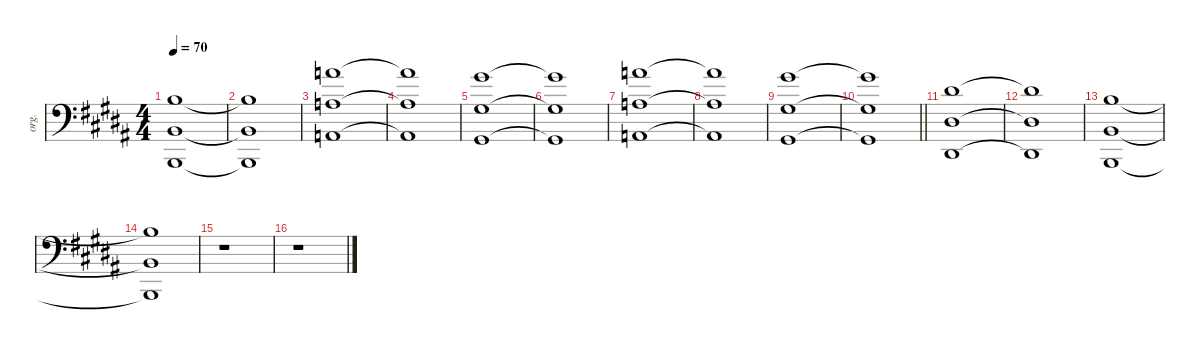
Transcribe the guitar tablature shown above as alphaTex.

\defaultSystemsLayout 4
\hideDynamics
\bracketExtendMode nobrackets
\otherSystemsTrackNameOrientation horizontal
\track ("Effect 1" "org.") {defaultSystemsLayout 8 instrument rockorgan}
\staff {score}
\tuning (Eb4 B3 Gb3 B2 Gb2 B1)
\ts (4 4)
\tempo 70
\clef f4
\ks b
(0.2{acc forcenatural} 0.4{acc forcenatural} 0.6{acc forcenatural}).1{dy f beam Up} |
(0.2{t acc forcenatural} 0.4{t acc forcenatural} 0.6{t acc forcenatural}).1{beam Up} |
(10.2{acc forcenatural} 10.4{acc forcenatural} 10.6{acc forcenatural}).1{beam Down} |
(10.2{t acc forcenatural} 10.4{t acc forcenatural} 10.6{t acc forcenatural}).1{beam Down} |
(9.2{acc #} 9.4{acc #} 9.6{acc #}).1{beam Down} |
(9.2{t acc #} 9.4{t acc #} 9.6{t acc #}).1{beam Down} |
(10.2{acc forcenatural} 10.4{acc forcenatural} 10.6{acc forcenatural}).1{beam Down} |
(10.2{t acc forcenatural} 10.4{t acc forcenatural} 10.6{t acc forcenatural}).1{beam Down} |
(9.2{acc #} 9.4{acc #} 9.6{acc #}).1{beam Down} |
\barLineRight lightlight
(9.2{t acc #} 9.4{t acc #} 9.6{t acc #}).1{beam Down} |
(4.2{acc #} 4.4{acc #} 4.6{acc #}).1{beam Down} |
(4.2{t acc #} 4.4{t acc #} 4.6{t acc #}).1{beam Down} |
(0.2{acc forcenatural} 0.4{acc forcenatural} 0.6{acc forcenatural}).1{beam Up} |
(0.2{t acc forcenatural} 0.4{t acc forcenatural} 0.6{t acc forcenatural}).1{beam Up} |
r.1{beam Down} |
r.1{beam Down}
